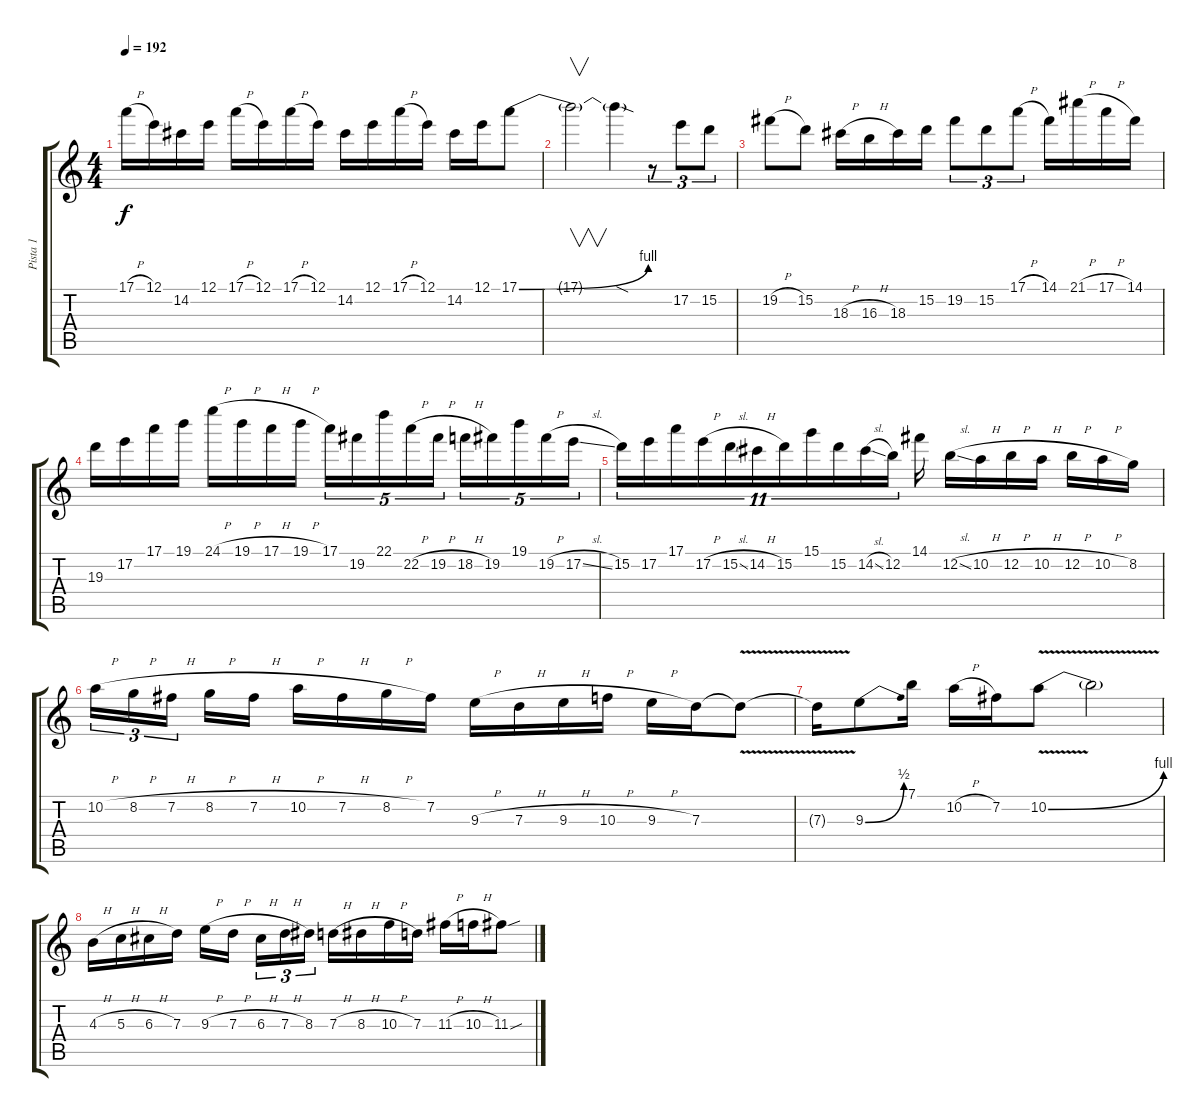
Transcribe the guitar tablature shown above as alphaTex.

\track ("Pista 1" "Pista 1") {instrument distortionguitar}
\staff {score tabs}
\tuning (E4 B3 G3 D3 A2 E2) {hide}
\ts (4 4)
\tempo 192
\clef g2
\ks c
17.1{h}.16{dy f} 12.1.16 14.2.16 12.1.16 17.1{h}.16 12.1.16 17.1{h}.16 12.1.16 14.2.16 12.1.16 17.1{h}.16 12.1.16 14.2.16 12.1.16 17.1{be (bend 0 0 60 4)}.8 |
17.1{t}.2{v} 17.1{sod t}.4 r.8{tu (3 2)} 17.2.8{tu (3 2)} 15.2.8{tu (3 2)} |
19.2{h}.8 15.2.8 18.3{h}.16 16.3{h}.16 18.3.16 15.2.16 19.2.8{tu (3 2)} 15.2.8{tu (3 2)} 17.1{h}.8{tu (3 2)} 14.1.16 21.1{h}.16 17.1{h}.16 14.1.16 |
19.3.16 17.2.16 17.1.16 19.1.16 24.1{h}.16 19.1{h}.16 17.1{h}.16 19.1{h}.16 17.1.16{tu (5 4)} 19.2.16{tu (5 4)} 22.1.16{tu (5 4)} 22.2{h}.16{tu (5 4)} 19.2{h}.16{tu (5 4)} 18.2{h}.16{tu (5 4)} 19.2.16{tu (5 4)} 19.1.16{tu (5 4)} 19.2{h}.16{tu (5 4)} 17.2{sl}.16{tu (5 4)} |
15.2.16{tu (11 8)} 17.2.16{tu (11 8)} 17.1.16{tu (11 8)} 17.2{h}.16{tu (11 8)} 15.2{sl}.16{tu (11 8)} 14.2{h}.16{tu (11 8)} 15.2.16{tu (11 8)} 15.1.16{tu (11 8)} 15.2.16{tu (11 8)} 14.2{sl}.16{tu (11 8)} 12.2.16{tu (11 8)} 14.1.16 12.2{sl}.16 10.2{h}.16 12.2{h}.16 10.2{h}.16 12.2{h}.16 10.2{h}.16 8.2.16 |
10.2{h}.16{tu (3 2)} 8.2{h}.16{tu (3 2)} 7.2{h}.16{tu (3 2) beam splitsecondary} 8.2{h}.16 7.2{h}.16 10.2{h}.16 7.2{h}.16 8.2{h}.16 7.2.16 9.3{h}.16 7.3{h}.16 9.3{h}.16 10.3{h}.16 9.3{h}.16 7.3.16 7.3{v t}.8 |
7.3{t}.16 9.3{be (bend 0 0 60 2)}.8 7.1.16 10.2{h}.16 7.2.16 10.2{be (bend 0 0 60 4) v}.8 10.2{t}.2 |
4.3{h}.16 5.3{h}.16 6.3{h}.16 7.3.16 9.3{h}.16 7.3{h}.16{beam splitsecondary} 6.3{h}.16{tu (3 2)} 7.3{h}.16{tu (3 2)} 8.3.16{tu (3 2)} 7.3{h}.16 8.3{h}.16 10.3{h}.16 7.3.16 11.3{h}.16 10.3{h}.16 11.3{sou}.8
